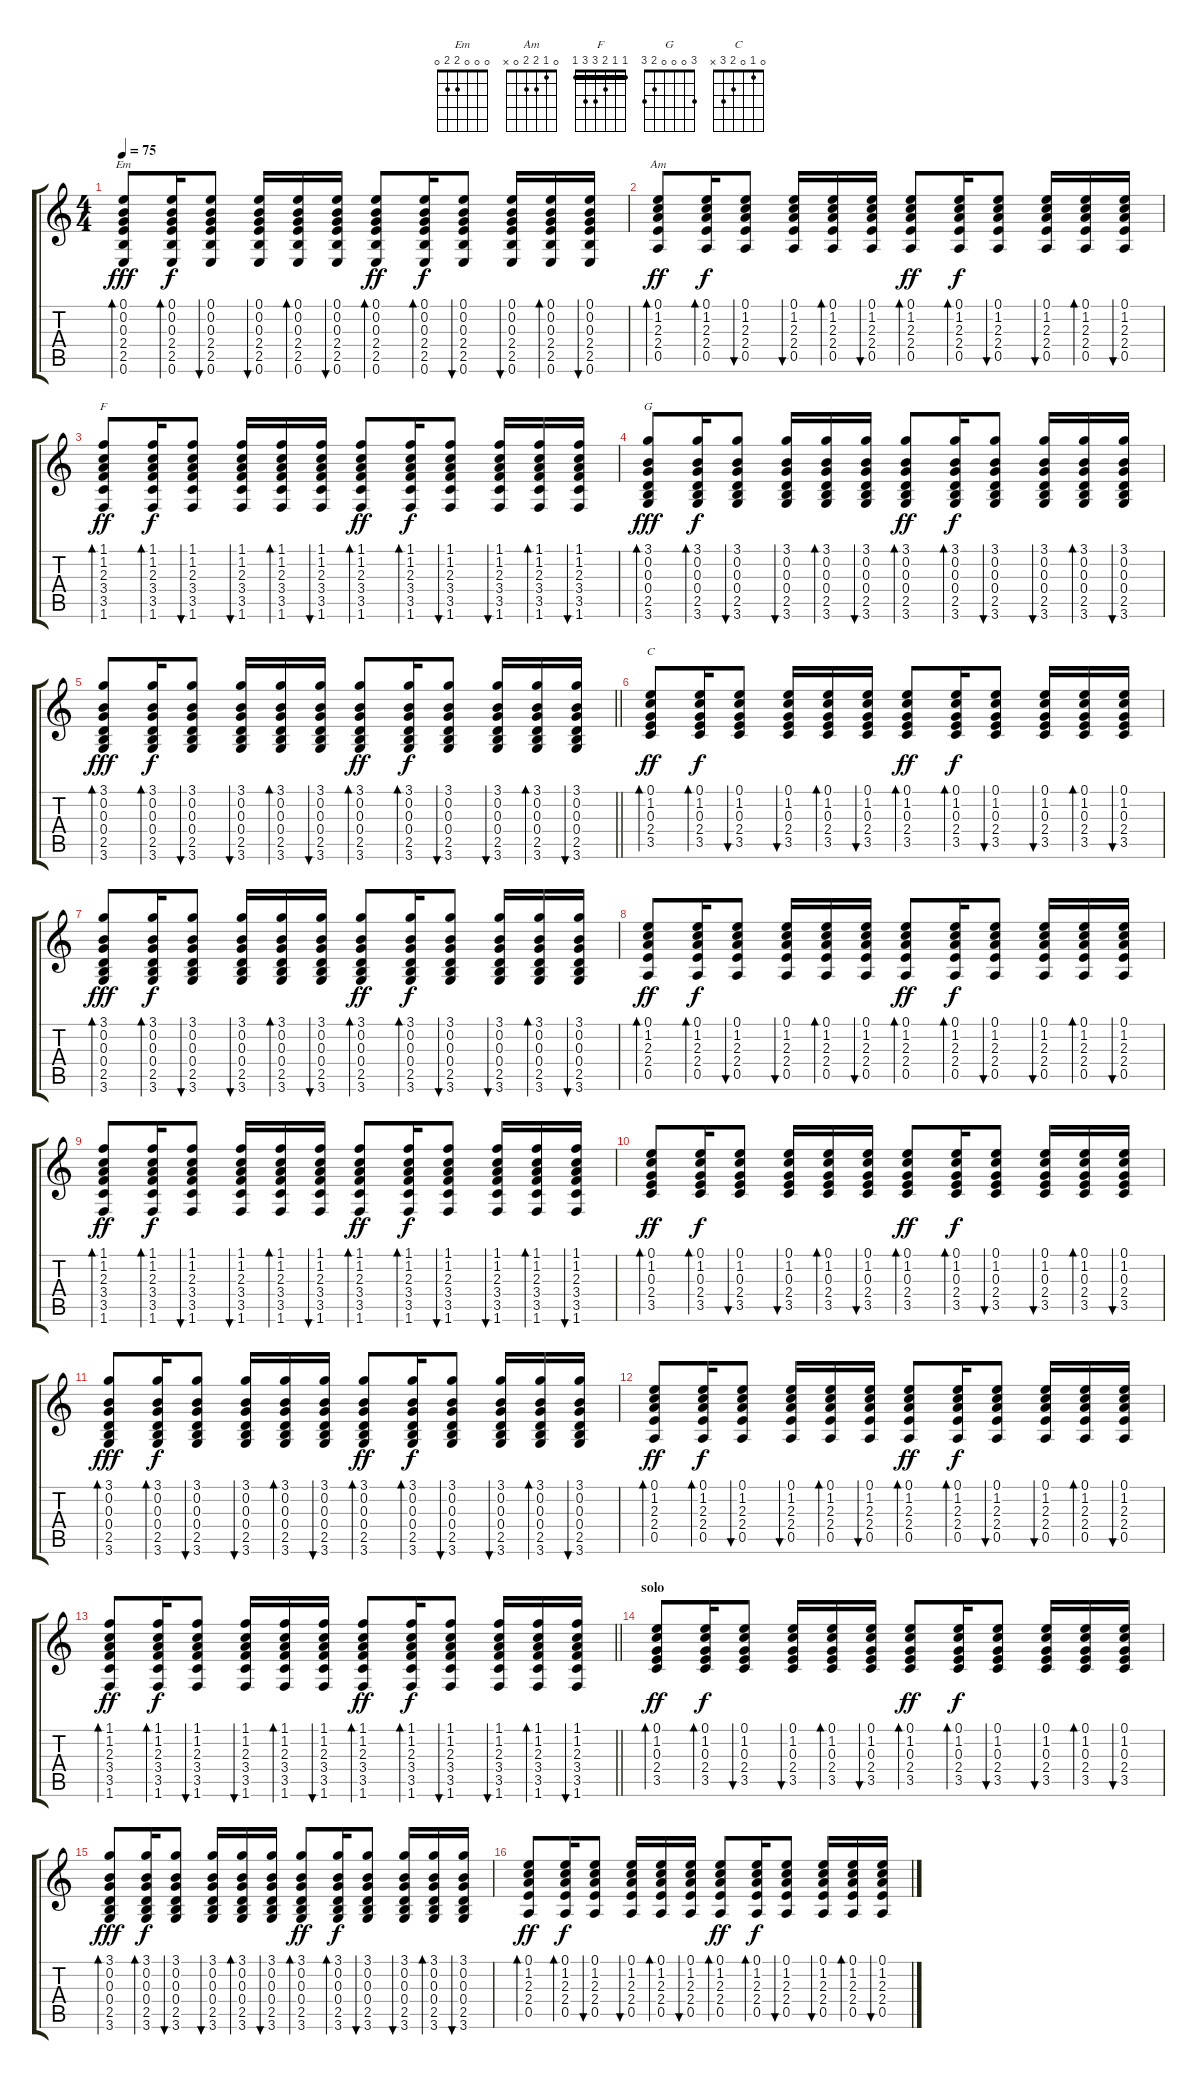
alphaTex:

\track "" {instrument acousticguitarnylon}
\staff {score tabs}
\tuning (E4 B3 G3 D3 A2 E2) {hide}
\chord ("Em" 0 0 0 2 2 0)
\chord ("Am" 0 1 2 2 0 x)
\chord ("F" 1 1 2 3 3 1) {barre 1}
\chord ("G" 3 0 0 0 2 3)
\chord ("C" 0 1 0 2 3 x)
\ts (4 4)
\tempo 75
\clef g2
\ks c
(0.1 0.2 0.3 2.4 2.5 0.6).8{bd 30 ch "Em" dy fff} (0.1 0.2 0.3 2.4 2.5 0.6).16{bd 30 dy f} (0.1 0.2 0.3 2.4 2.5 0.6).8{bu 30} (0.1 0.2 0.3 2.4 2.5 0.6).16{bu 30} (0.1 0.2 0.3 2.4 2.5 0.6).16{bd 30} (0.1 0.2 0.3 2.4 2.5 0.6).16{bu 30} (0.1 0.2 0.3 2.4 2.5 0.6).8{bd 30 dy ff} (0.1 0.2 0.3 2.4 2.5 0.6).16{bd 30 dy f} (0.1 0.2 0.3 2.4 2.5 0.6).8{bu 30} (0.1 0.2 0.3 2.4 2.5 0.6).16{bu 30} (0.1 0.2 0.3 2.4 2.5 0.6).16{bd 30} (0.1 0.2 0.3 2.4 2.5 0.6).16{bu 30} |
(0.1 1.2 2.3 2.4 0.5).8{bd 30 ch "Am" dy ff} (0.1 1.2 2.3 2.4 0.5).16{bd 30 dy f} (0.1 1.2 2.3 2.4 0.5).8{bu 30} (0.1 1.2 2.3 2.4 0.5).16{bu 30} (0.1 1.2 2.3 2.4 0.5).16{bd 30} (0.1 1.2 2.3 2.4 0.5).16{bu 30} (0.1 1.2 2.3 2.4 0.5).8{bd 60 dy ff} (0.1 1.2 2.3 2.4 0.5).16{bd 60 dy f} (0.1 1.2 2.3 2.4 0.5).8{bu 30} (0.1 1.2 2.3 2.4 0.5).16{bu 30} (0.1 1.2 2.3 2.4 0.5).16{bd 30} (0.1 1.2 2.3 2.4 0.5).16{bu 30} |
(1.1 1.2 2.3 3.4 3.5 1.6).8{bd 30 ch "F" dy ff} (1.1 1.2 2.3 3.4 3.5 1.6).16{bd 30 dy f} (1.1 1.2 2.3 3.4 3.5 1.6).8{bu 30} (1.1 1.2 2.3 3.4 3.5 1.6).16{bu 30} (1.1 1.2 2.3 3.4 3.5 1.6).16{bd 30} (1.1 1.2 2.3 3.4 3.5 1.6).16{bu 30} (1.1 1.2 2.3 3.4 3.5 1.6).8{bd 30 dy ff} (1.1 1.2 2.3 3.4 3.5 1.6).16{bd 30 dy f} (1.1 1.2 2.3 3.4 3.5 1.6).8{bu 30} (1.1 1.2 2.3 3.4 3.5 1.6).16{bu 30} (1.1 1.2 2.3 3.4 3.5 1.6).16{bd 30} (1.1 1.2 2.3 3.4 3.5 1.6).16{bu 30} |
(3.1 0.2 0.3 0.4 2.5 3.6).8{bd 30 ch "G" dy fff} (3.1 0.2 0.3 0.4 2.5 3.6).16{bd 30 dy f} (3.1 0.2 0.3 0.4 2.5 3.6).8{bu 30} (3.1 0.2 0.3 0.4 2.5 3.6).16{bu 30} (3.1 0.2 0.3 0.4 2.5 3.6).16{bd 30} (3.1 0.2 0.3 0.4 2.5 3.6).16{bu 30} (3.1 0.2 0.3 0.4 2.5 3.6).8{bd 30 dy ff} (3.1 0.2 0.3 0.4 2.5 3.6).16{bd 30 dy f} (3.1 0.2 0.3 0.4 2.5 3.6).8{bu 30} (3.1 0.2 0.3 0.4 2.5 3.6).16{bu 30} (3.1 0.2 0.3 0.4 2.5 3.6).16{bd 30} (3.1 0.2 0.3 0.4 2.5 3.6).16{bu 30} |
\barLineRight lightlight
(3.1 0.2 0.3 0.4 2.5 3.6).8{bd 30 dy fff} (3.1 0.2 0.3 0.4 2.5 3.6).16{bd 30 dy f} (3.1 0.2 0.3 0.4 2.5 3.6).8{bu 30} (3.1 0.2 0.3 0.4 2.5 3.6).16{bu 30} (3.1 0.2 0.3 0.4 2.5 3.6).16{bd 30} (3.1 0.2 0.3 0.4 2.5 3.6).16{bu 30} (3.1 0.2 0.3 0.4 2.5 3.6).8{bd 30 dy ff} (3.1 0.2 0.3 0.4 2.5 3.6).16{bd 30 dy f} (3.1 0.2 0.3 0.4 2.5 3.6).8{bu 30} (3.1 0.2 0.3 0.4 2.5 3.6).16{bu 30} (3.1 0.2 0.3 0.4 2.5 3.6).16{bd 30} (3.1 0.2 0.3 0.4 2.5 3.6).16{bu 30} |
\section ("" "")
(0.1 1.2 0.3 2.4 3.5).8{bd 30 ch "C" dy ff} (0.1 1.2 0.3 2.4 3.5).16{bd 30 dy f} (0.1 1.2 0.3 2.4 3.5).8{bu 30} (0.1 1.2 0.3 2.4 3.5).16{bu 30} (0.1 1.2 0.3 2.4 3.5).16{bd 30} (0.1 1.2 0.3 2.4 3.5).16{bu 30} (0.1 1.2 0.3 2.4 3.5).8{bd 30 dy ff} (0.1 1.2 0.3 2.4 3.5).16{bd 30 dy f} (0.1 1.2 0.3 2.4 3.5).8{bu 30} (0.1 1.2 0.3 2.4 3.5).16{bu 30} (0.1 1.2 0.3 2.4 3.5).16{bd 30} (0.1 1.2 0.3 2.4 3.5).16{bu 30} |
(3.1 0.2 0.3 0.4 2.5 3.6).8{bd 30 dy fff} (3.1 0.2 0.3 0.4 2.5 3.6).16{bd 30 dy f} (3.1 0.2 0.3 0.4 2.5 3.6).8{bu 30} (3.1 0.2 0.3 0.4 2.5 3.6).16{bu 30} (3.1 0.2 0.3 0.4 2.5 3.6).16{bd 30} (3.1 0.2 0.3 0.4 2.5 3.6).16{bu 30} (3.1 0.2 0.3 0.4 2.5 3.6).8{bd 30 dy ff} (3.1 0.2 0.3 0.4 2.5 3.6).16{bd 30 dy f} (3.1 0.2 0.3 0.4 2.5 3.6).8{bu 30} (3.1 0.2 0.3 0.4 2.5 3.6).16{bu 30} (3.1 0.2 0.3 0.4 2.5 3.6).16{bd 30} (3.1 0.2 0.3 0.4 2.5 3.6).16{bu 30} |
(0.1 1.2 2.3 2.4 0.5).8{bd 30 dy ff} (0.1 1.2 2.3 2.4 0.5).16{bd 30 dy f} (0.1 1.2 2.3 2.4 0.5).8{bu 30} (0.1 1.2 2.3 2.4 0.5).16{bu 30} (0.1 1.2 2.3 2.4 0.5).16{bd 30} (0.1 1.2 2.3 2.4 0.5).16{bu 30} (0.1 1.2 2.3 2.4 0.5).8{bd 60 dy ff} (0.1 1.2 2.3 2.4 0.5).16{bd 60 dy f} (0.1 1.2 2.3 2.4 0.5).8{bu 30} (0.1 1.2 2.3 2.4 0.5).16{bu 30} (0.1 1.2 2.3 2.4 0.5).16{bd 30} (0.1 1.2 2.3 2.4 0.5).16{bu 30} |
(1.1 1.2 2.3 3.4 3.5 1.6).8{bd 30 dy ff} (1.1 1.2 2.3 3.4 3.5 1.6).16{bd 30 dy f} (1.1 1.2 2.3 3.4 3.5 1.6).8{bu 30} (1.1 1.2 2.3 3.4 3.5 1.6).16{bu 30} (1.1 1.2 2.3 3.4 3.5 1.6).16{bd 30} (1.1 1.2 2.3 3.4 3.5 1.6).16{bu 30} (1.1 1.2 2.3 3.4 3.5 1.6).8{bd 30 dy ff} (1.1 1.2 2.3 3.4 3.5 1.6).16{bd 30 dy f} (1.1 1.2 2.3 3.4 3.5 1.6).8{bu 30} (1.1 1.2 2.3 3.4 3.5 1.6).16{bu 30} (1.1 1.2 2.3 3.4 3.5 1.6).16{bd 30} (1.1 1.2 2.3 3.4 3.5 1.6).16{bu 30} |
(0.1 1.2 0.3 2.4 3.5).8{bd 30 dy ff} (0.1 1.2 0.3 2.4 3.5).16{bd 30 dy f} (0.1 1.2 0.3 2.4 3.5).8{bu 30} (0.1 1.2 0.3 2.4 3.5).16{bu 30} (0.1 1.2 0.3 2.4 3.5).16{bd 30} (0.1 1.2 0.3 2.4 3.5).16{bu 30} (0.1 1.2 0.3 2.4 3.5).8{bd 30 dy ff} (0.1 1.2 0.3 2.4 3.5).16{bd 30 dy f} (0.1 1.2 0.3 2.4 3.5).8{bu 30} (0.1 1.2 0.3 2.4 3.5).16{bu 30} (0.1 1.2 0.3 2.4 3.5).16{bd 30} (0.1 1.2 0.3 2.4 3.5).16{bu 30} |
(3.1 0.2 0.3 0.4 2.5 3.6).8{bd 30 dy fff} (3.1 0.2 0.3 0.4 2.5 3.6).16{bd 30 dy f} (3.1 0.2 0.3 0.4 2.5 3.6).8{bu 30} (3.1 0.2 0.3 0.4 2.5 3.6).16{bu 30} (3.1 0.2 0.3 0.4 2.5 3.6).16{bd 30} (3.1 0.2 0.3 0.4 2.5 3.6).16{bu 30} (3.1 0.2 0.3 0.4 2.5 3.6).8{bd 30 dy ff} (3.1 0.2 0.3 0.4 2.5 3.6).16{bd 30 dy f} (3.1 0.2 0.3 0.4 2.5 3.6).8{bu 30} (3.1 0.2 0.3 0.4 2.5 3.6).16{bu 30} (3.1 0.2 0.3 0.4 2.5 3.6).16{bd 30} (3.1 0.2 0.3 0.4 2.5 3.6).16{bu 30} |
(0.1 1.2 2.3 2.4 0.5).8{bd 30 dy ff} (0.1 1.2 2.3 2.4 0.5).16{bd 30 dy f} (0.1 1.2 2.3 2.4 0.5).8{bu 30} (0.1 1.2 2.3 2.4 0.5).16{bu 30} (0.1 1.2 2.3 2.4 0.5).16{bd 30} (0.1 1.2 2.3 2.4 0.5).16{bu 30} (0.1 1.2 2.3 2.4 0.5).8{bd 60 dy ff} (0.1 1.2 2.3 2.4 0.5).16{bd 60 dy f} (0.1 1.2 2.3 2.4 0.5).8{bu 30} (0.1 1.2 2.3 2.4 0.5).16{bu 30} (0.1 1.2 2.3 2.4 0.5).16{bd 30} (0.1 1.2 2.3 2.4 0.5).16{bu 30} |
\barLineRight lightlight
(1.1 1.2 2.3 3.4 3.5 1.6).8{bd 30 dy ff} (1.1 1.2 2.3 3.4 3.5 1.6).16{bd 30 dy f} (1.1 1.2 2.3 3.4 3.5 1.6).8{bu 30} (1.1 1.2 2.3 3.4 3.5 1.6).16{bu 30} (1.1 1.2 2.3 3.4 3.5 1.6).16{bd 30} (1.1 1.2 2.3 3.4 3.5 1.6).16{bu 30} (1.1 1.2 2.3 3.4 3.5 1.6).8{bd 30 dy ff} (1.1 1.2 2.3 3.4 3.5 1.6).16{bd 30 dy f} (1.1 1.2 2.3 3.4 3.5 1.6).8{bu 30} (1.1 1.2 2.3 3.4 3.5 1.6).16{bu 30} (1.1 1.2 2.3 3.4 3.5 1.6).16{bd 30} (1.1 1.2 2.3 3.4 3.5 1.6).16{bu 30} |
\section ("" "solo")
(0.1 1.2 0.3 2.4 3.5).8{bd 30 dy ff} (0.1 1.2 0.3 2.4 3.5).16{bd 30 dy f} (0.1 1.2 0.3 2.4 3.5).8{bu 30} (0.1 1.2 0.3 2.4 3.5).16{bu 30} (0.1 1.2 0.3 2.4 3.5).16{bd 30} (0.1 1.2 0.3 2.4 3.5).16{bu 30} (0.1 1.2 0.3 2.4 3.5).8{bd 30 dy ff} (0.1 1.2 0.3 2.4 3.5).16{bd 30 dy f} (0.1 1.2 0.3 2.4 3.5).8{bu 30} (0.1 1.2 0.3 2.4 3.5).16{bu 30} (0.1 1.2 0.3 2.4 3.5).16{bd 30} (0.1 1.2 0.3 2.4 3.5).16{bu 30} |
(3.1 0.2 0.3 0.4 2.5 3.6).8{bd 30 dy fff} (3.1 0.2 0.3 0.4 2.5 3.6).16{bd 30 dy f} (3.1 0.2 0.3 0.4 2.5 3.6).8{bu 30} (3.1 0.2 0.3 0.4 2.5 3.6).16{bu 30} (3.1 0.2 0.3 0.4 2.5 3.6).16{bd 30} (3.1 0.2 0.3 0.4 2.5 3.6).16{bu 30} (3.1 0.2 0.3 0.4 2.5 3.6).8{bd 30 dy ff} (3.1 0.2 0.3 0.4 2.5 3.6).16{bd 30 dy f} (3.1 0.2 0.3 0.4 2.5 3.6).8{bu 30} (3.1 0.2 0.3 0.4 2.5 3.6).16{bu 30} (3.1 0.2 0.3 0.4 2.5 3.6).16{bd 30} (3.1 0.2 0.3 0.4 2.5 3.6).16{bu 30} |
(0.1 1.2 2.3 2.4 0.5).8{bd 30 dy ff} (0.1 1.2 2.3 2.4 0.5).16{bd 30 dy f} (0.1 1.2 2.3 2.4 0.5).8{bu 30} (0.1 1.2 2.3 2.4 0.5).16{bu 30} (0.1 1.2 2.3 2.4 0.5).16{bd 30} (0.1 1.2 2.3 2.4 0.5).16{bu 30} (0.1 1.2 2.3 2.4 0.5).8{bd 60 dy ff} (0.1 1.2 2.3 2.4 0.5).16{bd 60 dy f} (0.1 1.2 2.3 2.4 0.5).8{bu 30} (0.1 1.2 2.3 2.4 0.5).16{bu 30} (0.1 1.2 2.3 2.4 0.5).16{bd 30} (0.1 1.2 2.3 2.4 0.5).16{bu 30}
